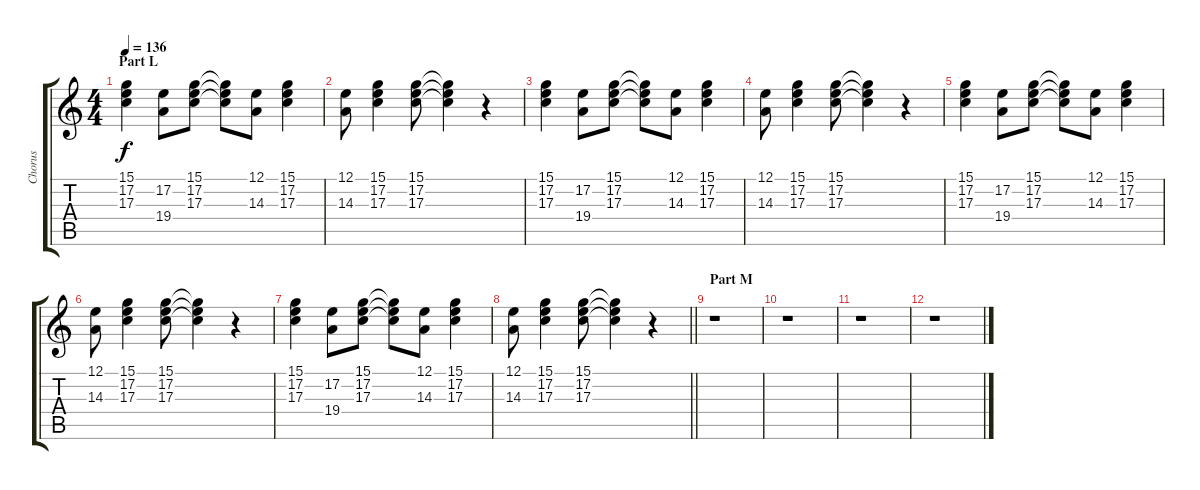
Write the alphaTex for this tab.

\track ("Chorus" "Chorus") {instrument trumpet}
\staff {score tabs}
\tuning (E4 B3 G3 D3 A2 E2) {hide}
\ts (4 4)
\section ("" "Part L")
\tempo 136
\clef g2
\ks c
(15.1 17.2 17.3).4{dy f} (17.2 19.4).8 (15.1 17.2 17.3).8 (15.1{t} 17.2{t} 17.3{t}).8 (12.1 14.3).8 (15.1 17.2 17.3).4 |
(12.1 14.3).8 (15.1 17.2 17.3).4 (15.1 17.2 17.3).8 (15.1{t} 17.2{t} 17.3{t}).4 r.4 |
(15.1 17.2 17.3).4 (17.2 19.4).8 (15.1 17.2 17.3).8 (15.1{t} 17.2{t} 17.3{t}).8 (12.1 14.3).8 (15.1 17.2 17.3).4 |
(12.1 14.3).8 (15.1 17.2 17.3).4 (15.1 17.2 17.3).8 (15.1{t} 17.2{t} 17.3{t}).4 r.4 |
(15.1 17.2 17.3).4 (17.2 19.4).8 (15.1 17.2 17.3).8 (15.1{t} 17.2{t} 17.3{t}).8 (12.1 14.3).8 (15.1 17.2 17.3).4 |
(12.1 14.3).8 (15.1 17.2 17.3).4 (15.1 17.2 17.3).8 (15.1{t} 17.2{t} 17.3{t}).4 r.4 |
(15.1 17.2 17.3).4 (17.2 19.4).8 (15.1 17.2 17.3).8 (15.1{t} 17.2{t} 17.3{t}).8 (12.1 14.3).8 (15.1 17.2 17.3).4 |
\barLineRight lightlight
(12.1 14.3).8 (15.1 17.2 17.3).4 (15.1 17.2 17.3).8 (15.1{t} 17.2{t} 17.3{t}).4 r.4 |
\section ("" "Part M")
r.1 |
r.1 |
r.1 |
r.1
